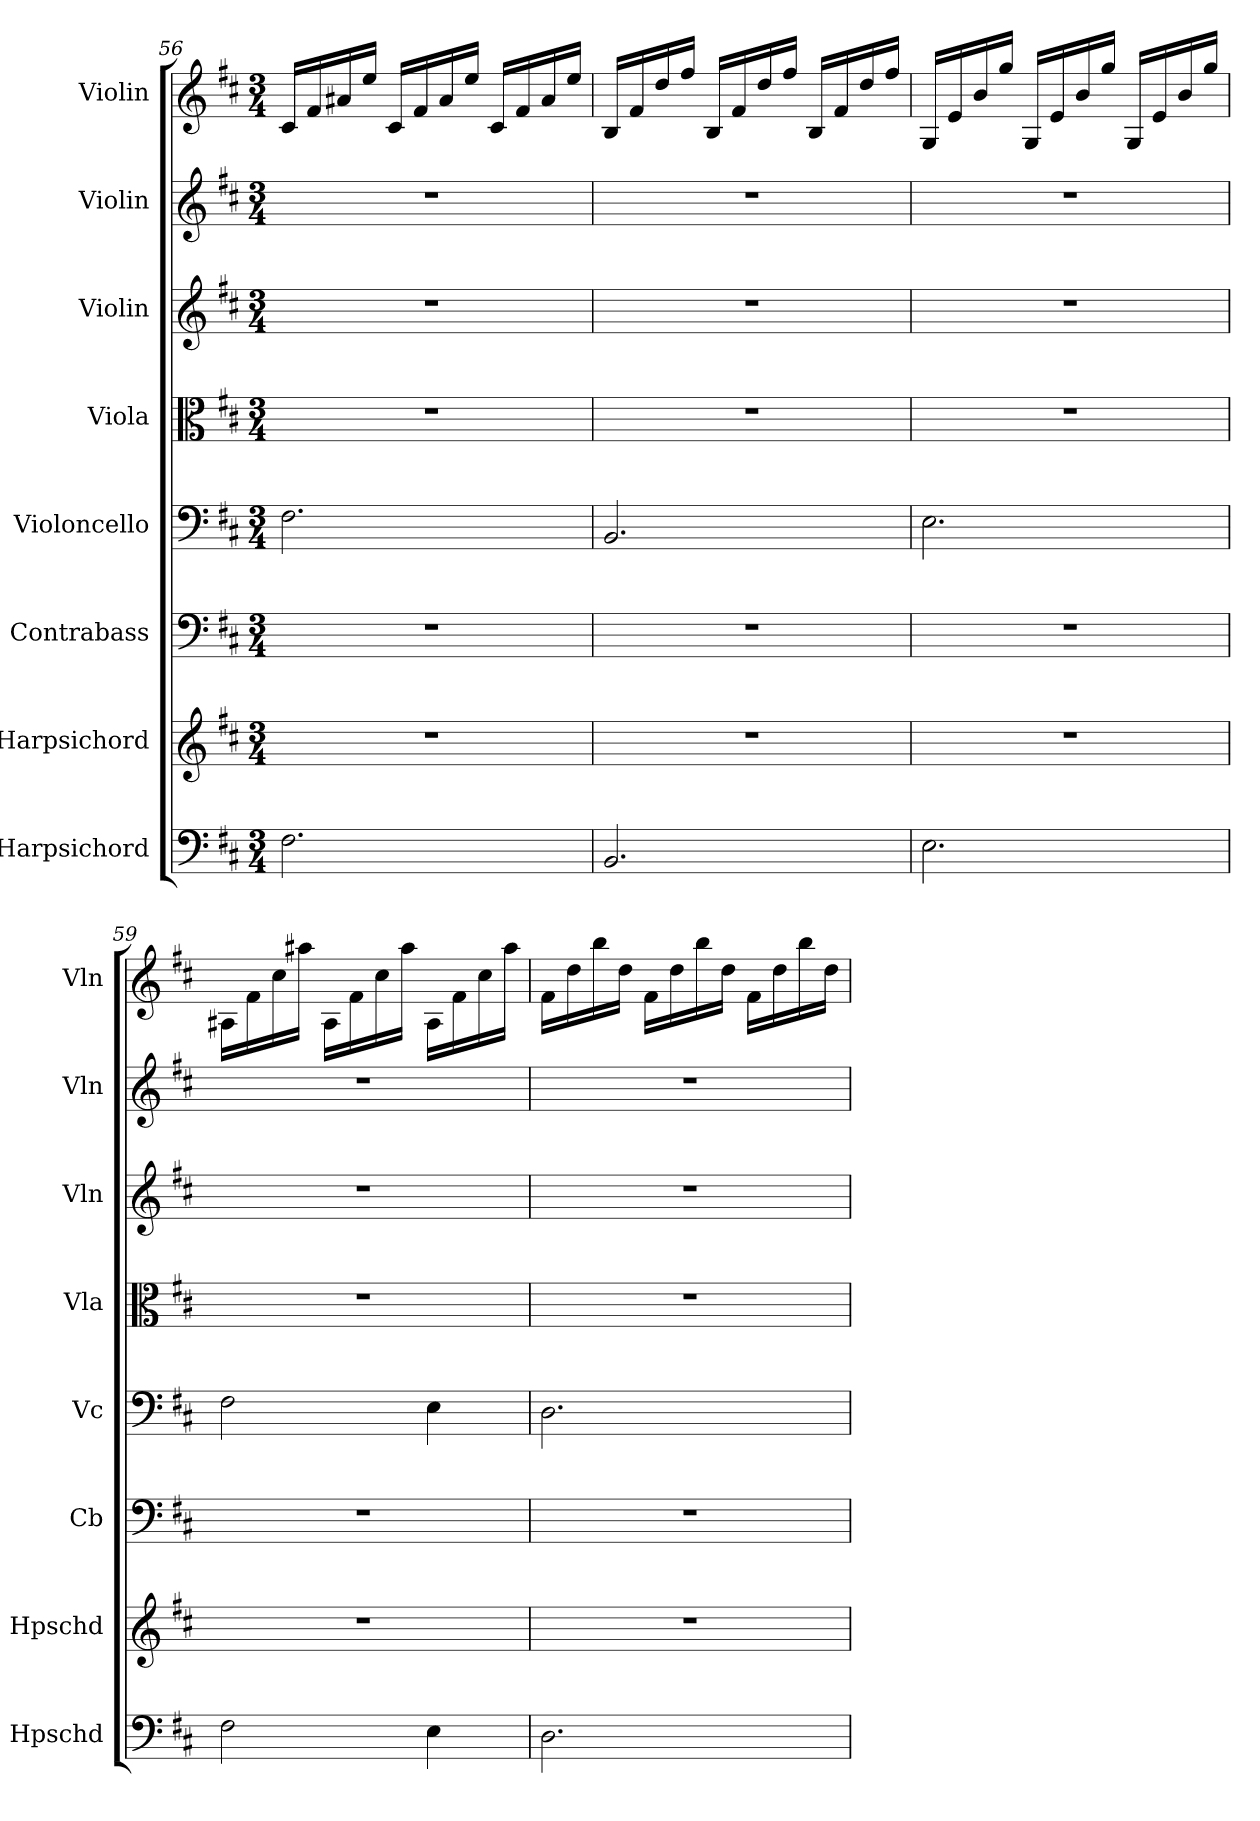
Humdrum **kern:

**kern	**kern	**kern	**kern	**kern	**kern	**kern	**kern
*part8	*part7	*part6	*part5	*part4	*part3	*part2	*part1
*staff8	*staff7	*staff6	*staff5	*staff4	*staff3	*staff2	*staff1
*I"Harpsichord	*I"Harpsichord	*I"Contrabass	*I"Violoncello	*I"Viola	*I"Violin	*I"Violin	*I"Violin
*I'Hpschd	*I'Hpschd	*I'Cb	*I'Vc	*I'Vla	*I'Vln	*I'Vln	*I'Vln
*clefF4	*clefG2	*clefF4	*clefF4	*clefC3	*clefG2	*clefG2	*clefG2
*k[f#c#]	*k[f#c#]	*k[f#c#]	*k[f#c#]	*k[f#c#]	*k[f#c#]	*k[f#c#]	*k[f#c#]
*M3/4	*M3/4	*M3/4	*M3/4	*M3/4	*M3/4	*M3/4	*M3/4
=56	=56	=56	=56	=56	=56	=56	=56
2.F#\	2.r	2.r	2.F#\	2.r	2.r	2.r	16c#/LL
.	.	.	.	.	.	.	16f#/
.	.	.	.	.	.	.	16a#X/
.	.	.	.	.	.	.	16ee/JJ
.	.	.	.	.	.	.	16c#/LL
.	.	.	.	.	.	.	16f#/
.	.	.	.	.	.	.	16a#/
.	.	.	.	.	.	.	16ee/JJ
.	.	.	.	.	.	.	16c#/LL
.	.	.	.	.	.	.	16f#/
.	.	.	.	.	.	.	16a#/
.	.	.	.	.	.	.	16ee/JJ
=57	=57	=57	=57	=57	=57	=57	=57
2.BB/	2.r	2.r	2.BB/	2.r	2.r	2.r	16B/LL
.	.	.	.	.	.	.	16f#/
.	.	.	.	.	.	.	16dd/
.	.	.	.	.	.	.	16ff#/JJ
.	.	.	.	.	.	.	16B/LL
.	.	.	.	.	.	.	16f#/
.	.	.	.	.	.	.	16dd/
.	.	.	.	.	.	.	16ff#/JJ
.	.	.	.	.	.	.	16B/LL
.	.	.	.	.	.	.	16f#/
.	.	.	.	.	.	.	16dd/
.	.	.	.	.	.	.	16ff#/JJ
=58	=58	=58	=58	=58	=58	=58	=58
2.E\	2.r	2.r	2.E\	2.r	2.r	2.r	16G/LL
.	.	.	.	.	.	.	16e/
.	.	.	.	.	.	.	16b/
.	.	.	.	.	.	.	16gg/JJ
.	.	.	.	.	.	.	16G/LL
.	.	.	.	.	.	.	16e/
.	.	.	.	.	.	.	16b/
.	.	.	.	.	.	.	16gg/JJ
.	.	.	.	.	.	.	16G/LL
.	.	.	.	.	.	.	16e/
.	.	.	.	.	.	.	16b/
.	.	.	.	.	.	.	16gg/JJ
=59	=59	=59	=59	=59	=59	=59	=59
2F#\	2.r	2.r	2F#\	2.r	2.r	2.r	16A#X\LL
.	.	.	.	.	.	.	16f#\
.	.	.	.	.	.	.	16cc#\
.	.	.	.	.	.	.	16aa#X\JJ
.	.	.	.	.	.	.	16A#\LL
.	.	.	.	.	.	.	16f#\
.	.	.	.	.	.	.	16cc#\
.	.	.	.	.	.	.	16aa#\JJ
4E\	.	.	4E\	.	.	.	16A#\LL
.	.	.	.	.	.	.	16f#\
.	.	.	.	.	.	.	16cc#\
.	.	.	.	.	.	.	16aa#\JJ
=60	=60	=60	=60	=60	=60	=60	=60
2.D\	2.r	2.r	2.D\	2.r	2.r	2.r	16f#\LL
.	.	.	.	.	.	.	16dd\
.	.	.	.	.	.	.	16bb\
.	.	.	.	.	.	.	16dd\JJ
.	.	.	.	.	.	.	16f#\LL
.	.	.	.	.	.	.	16dd\
.	.	.	.	.	.	.	16bb\
.	.	.	.	.	.	.	16dd\JJ
.	.	.	.	.	.	.	16f#\LL
.	.	.	.	.	.	.	16dd\
.	.	.	.	.	.	.	16bb\
.	.	.	.	.	.	.	16dd\JJ
=	=	=	=	=	=	=	=
*-	*-	*-	*-	*-	*-	*-	*-
